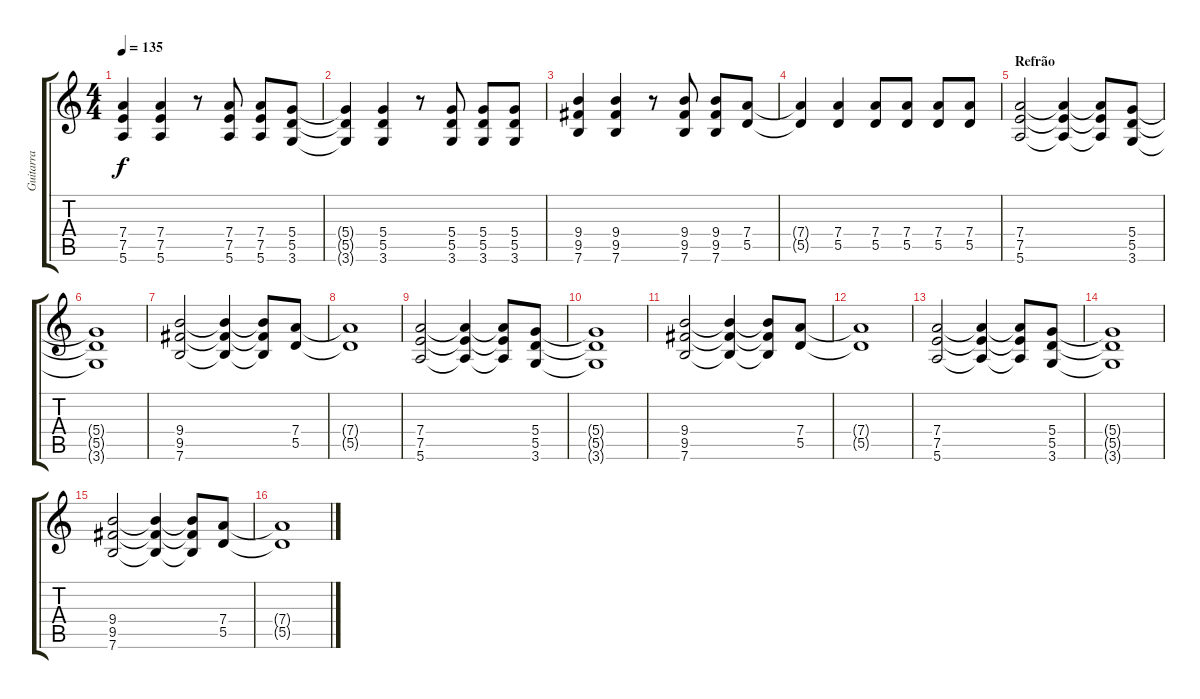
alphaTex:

\track (" Guitarra 1" " Guitarra ") {instrument overdrivenguitar}
\staff {score tabs}
\tuning (E4 B3 G3 D3 A2 E2) {hide}
\ts (4 4)
\tempo 135
\clef g2
\ks c
(7.4 7.5 5.6).4{dy f} (7.4 7.5 5.6).4 r.8 (7.4 7.5 5.6).8 (7.4 7.5 5.6).8 (5.4 5.5 3.6).8 |
(5.4{t} 5.5{t} 3.6{t}).4 (5.4 5.5 3.6).4 r.8 (5.4 5.5 3.6).8 (5.4 5.5 3.6).8 (5.4 5.5 3.6).8 |
(9.4 9.5 7.6).4 (9.4 9.5 7.6).4 r.8 (9.4 9.5 7.6).8 (9.4 9.5 7.6).8 (7.4 5.5).8 |
(7.4{t} 5.5{t}).4 (7.4 5.5).4 (7.4 5.5).8 (7.4 5.5).8 (7.4 5.5).8 (7.4 5.5).8 |
\section ("" "Refrão")
(7.4 7.5 5.6).2 (7.4{t} 7.5{t} 5.6{t}).4 (7.4{t} 7.5{t} 5.6{t}).8 (5.4 5.5 3.6).8 |
(5.4{t} 5.5{t} 3.6{t}).1 |
(9.4 9.5 7.6).2 (9.4{t} 9.5{t} 7.6{t}).4 (9.4{t} 9.5{t} 7.6{t}).8 (7.4 5.5).8 |
(7.4{t} 5.5{t}).1 |
(7.4 7.5 5.6).2 (7.4{t} 7.5{t} 5.6{t}).4 (7.4{t} 7.5{t} 5.6{t}).8 (5.4 5.5 3.6).8 |
(5.4{t} 5.5{t} 3.6{t}).1 |
(9.4 9.5 7.6).2 (9.4{t} 9.5{t} 7.6{t}).4 (9.4{t} 9.5{t} 7.6{t}).8 (7.4 5.5).8 |
(7.4{t} 5.5{t}).1 |
(7.4 7.5 5.6).2 (7.4{t} 7.5{t} 5.6{t}).4 (7.4{t} 7.5{t} 5.6{t}).8 (5.4 5.5 3.6).8 |
(5.4{t} 5.5{t} 3.6{t}).1 |
(9.4 9.5 7.6).2 (9.4{t} 9.5{t} 7.6{t}).4 (9.4{t} 9.5{t} 7.6{t}).8 (7.4 5.5).8 |
(7.4{t} 5.5{t}).1
